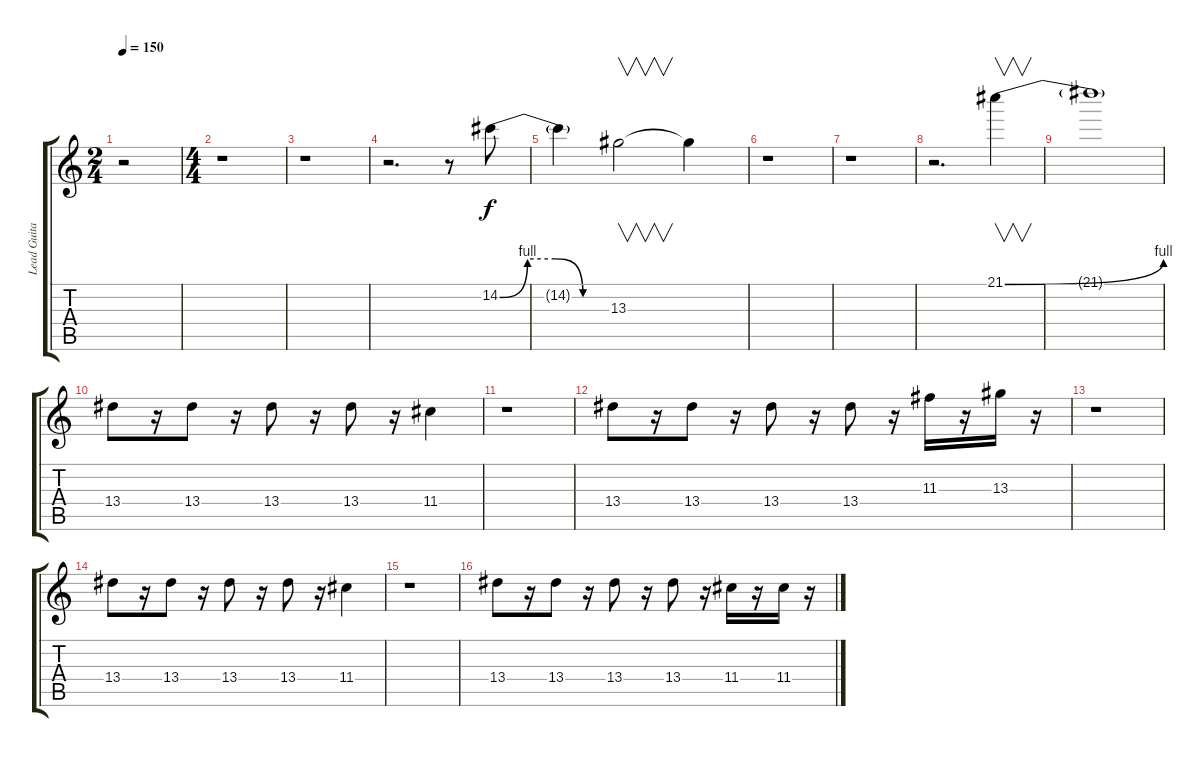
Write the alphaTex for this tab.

\track ("Lead Guitar" "Lead Guita") {instrument distortionguitar}
\staff {score tabs}
\tuning (E4 B3 G3 D3 A2 D2) {hide}
\ts (2 4)
\tempo 150
\clef g2
\ks c
r.2{dy f instrument distortionguitar} |
\ts (4 4)
r.1 |
r.1 |
r.2{d} r.8 14.2{be (custom 0 0 15 4 30 4 45 0 60 0)}.8 |
14.2{t}.4 13.3.2{v} 13.3{t}.4 |
r.1 |
r.1 |
r.2{d} 21.1{be (bend 0 0 60 4)}.4{v} |
21.1{t}.1 |
13.4.8 r.16 13.4.8 r.16 13.4.8 r.16 13.4.8 r.16 11.4.4 |
r.1 |
13.4.8 r.16 13.4.8 r.16 13.4.8 r.16 13.4.8 r.16 11.3.16 r.16 13.3.16 r.16 |
r.1 |
13.4.8 r.16 13.4.8 r.16 13.4.8 r.16 13.4.8 r.16 11.4.4 |
r.1 |
13.4.8 r.16 13.4.8 r.16 13.4.8 r.16 13.4.8 r.16 11.4.16 r.16 11.4.16 r.16
